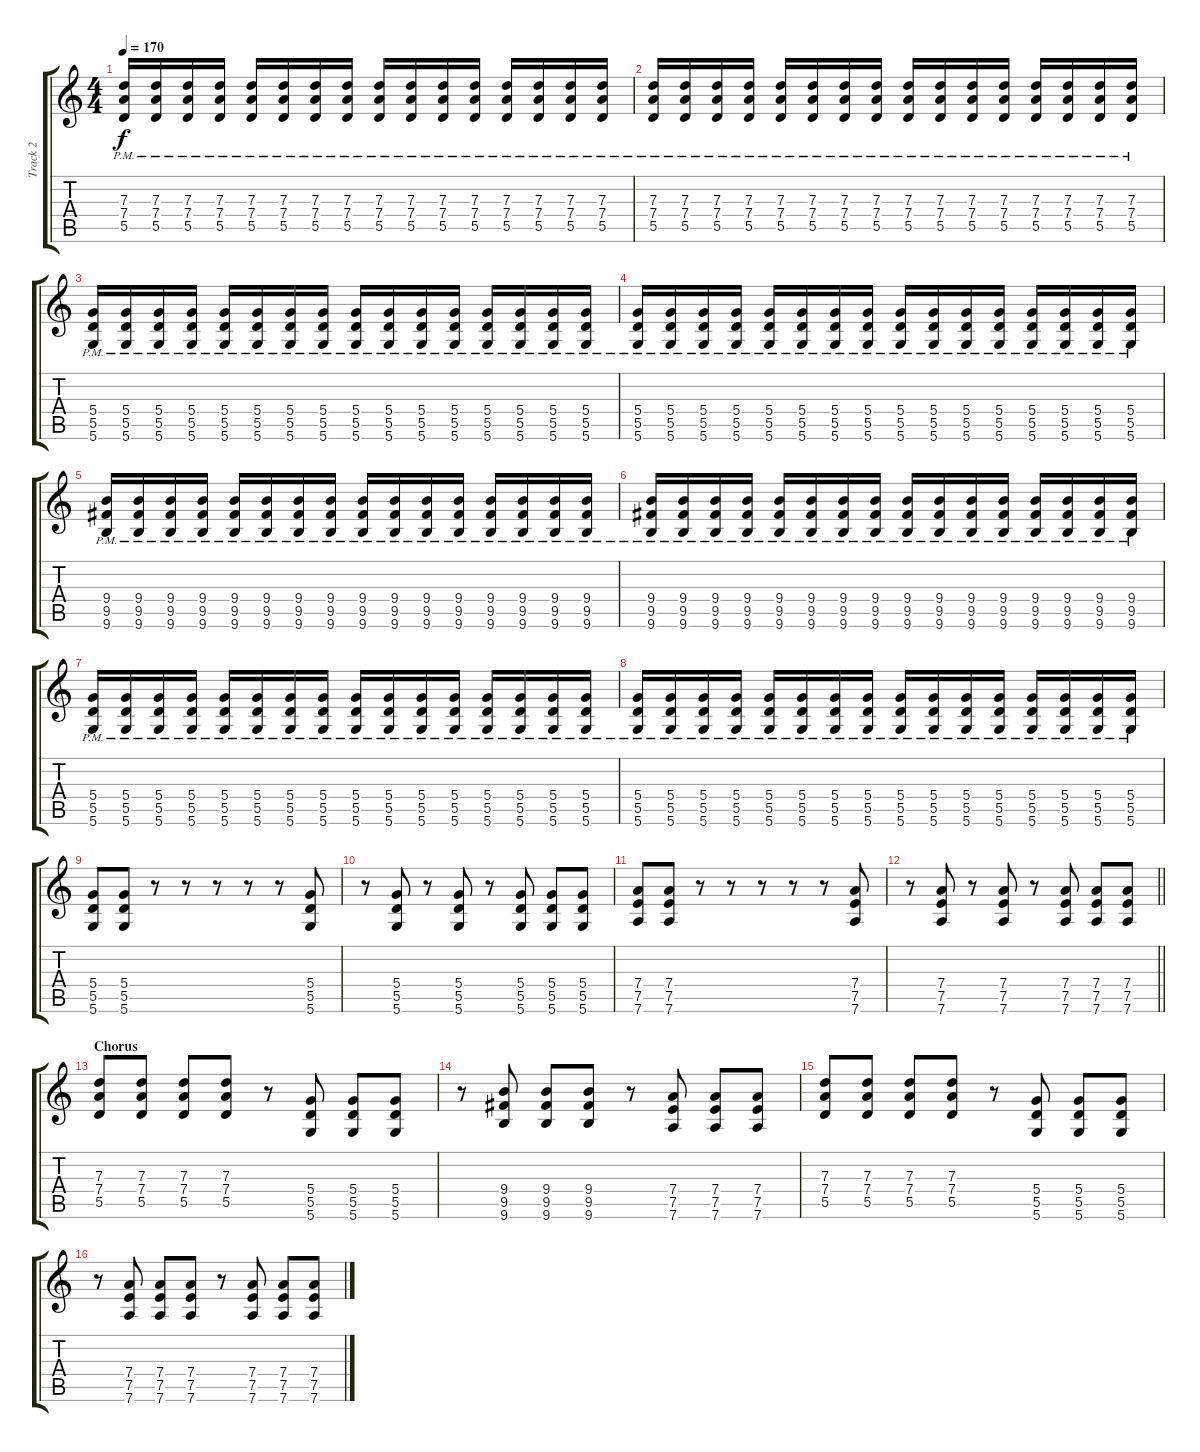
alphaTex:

\track ("Track 2" "Track 2") {instrument overdrivenguitar}
\staff {score tabs}
\tuning (E4 B3 G3 D3 A2 D2) {hide}
\ts (4 4)
\tempo 170
\clef g2
\ks c
(7.3{pm} 7.4{pm} 5.5{pm}).16{dy f volume 5} (7.3{pm} 7.4{pm} 5.5{pm}).16 (7.3{pm} 7.4{pm} 5.5{pm}).16 (7.3{pm} 7.4{pm} 5.5{pm}).16 (7.3{pm} 7.4{pm} 5.5{pm}).16 (7.3{pm} 7.4{pm} 5.5{pm}).16 (7.3{pm} 7.4{pm} 5.5{pm}).16 (7.3{pm} 7.4{pm} 5.5{pm}).16 (7.3{pm} 7.4{pm} 5.5{pm}).16 (7.3{pm} 7.4{pm} 5.5{pm}).16 (7.3{pm} 7.4{pm} 5.5{pm}).16 (7.3{pm} 7.4{pm} 5.5{pm}).16 (7.3{pm} 7.4{pm} 5.5{pm}).16 (7.3{pm} 7.4{pm} 5.5{pm}).16 (7.3{pm} 7.4{pm} 5.5{pm}).16 (7.3{pm} 7.4{pm} 5.5{pm}).16 |
(7.3{pm} 7.4{pm} 5.5{pm}).16 (7.3{pm} 7.4{pm} 5.5{pm}).16 (7.3{pm} 7.4{pm} 5.5{pm}).16 (7.3{pm} 7.4{pm} 5.5{pm}).16 (7.3{pm} 7.4{pm} 5.5{pm}).16 (7.3{pm} 7.4{pm} 5.5{pm}).16 (7.3{pm} 7.4{pm} 5.5{pm}).16 (7.3{pm} 7.4{pm} 5.5{pm}).16 (7.3{pm} 7.4{pm} 5.5{pm}).16 (7.3{pm} 7.4{pm} 5.5{pm}).16 (7.3{pm} 7.4{pm} 5.5{pm}).16 (7.3{pm} 7.4{pm} 5.5{pm}).16 (7.3{pm} 7.4{pm} 5.5{pm}).16 (7.3{pm} 7.4{pm} 5.5{pm}).16 (7.3{pm} 7.4{pm} 5.5{pm}).16 (7.3{pm} 7.4{pm} 5.5{pm}).16 |
(5.4{pm} 5.5{pm} 5.6{pm}).16 (5.4{pm} 5.5{pm} 5.6{pm}).16 (5.4{pm} 5.5{pm} 5.6{pm}).16 (5.4{pm} 5.5{pm} 5.6{pm}).16 (5.4{pm} 5.5{pm} 5.6{pm}).16 (5.4{pm} 5.5{pm} 5.6{pm}).16 (5.4{pm} 5.5{pm} 5.6{pm}).16 (5.4{pm} 5.5{pm} 5.6{pm}).16 (5.4{pm} 5.5{pm} 5.6{pm}).16 (5.4{pm} 5.5{pm} 5.6{pm}).16 (5.4{pm} 5.5{pm} 5.6{pm}).16 (5.4{pm} 5.5{pm} 5.6{pm}).16 (5.4{pm} 5.5{pm} 5.6{pm}).16 (5.4{pm} 5.5{pm} 5.6{pm}).16 (5.4{pm} 5.5{pm} 5.6{pm}).16 (5.4{pm} 5.5{pm} 5.6{pm}).16 |
(5.4{pm} 5.5{pm} 5.6{pm}).16 (5.4{pm} 5.5{pm} 5.6{pm}).16 (5.4{pm} 5.5{pm} 5.6{pm}).16 (5.4{pm} 5.5{pm} 5.6{pm}).16 (5.4{pm} 5.5{pm} 5.6{pm}).16 (5.4{pm} 5.5{pm} 5.6{pm}).16 (5.4{pm} 5.5{pm} 5.6{pm}).16 (5.4{pm} 5.5{pm} 5.6{pm}).16 (5.4{pm} 5.5{pm} 5.6{pm}).16 (5.4{pm} 5.5{pm} 5.6{pm}).16 (5.4{pm} 5.5{pm} 5.6{pm}).16 (5.4{pm} 5.5{pm} 5.6{pm}).16 (5.4{pm} 5.5{pm} 5.6{pm}).16 (5.4{pm} 5.5{pm} 5.6{pm}).16 (5.4{pm} 5.5{pm} 5.6{pm}).16 (5.4{pm} 5.5{pm} 5.6{pm}).16 |
(9.4{pm} 9.5{pm} 9.6{pm}).16 (9.4{pm} 9.5{pm} 9.6{pm}).16 (9.4{pm} 9.5{pm} 9.6{pm}).16 (9.4{pm} 9.5{pm} 9.6{pm}).16 (9.4{pm} 9.5{pm} 9.6{pm}).16 (9.4{pm} 9.5{pm} 9.6{pm}).16 (9.4{pm} 9.5{pm} 9.6{pm}).16 (9.4{pm} 9.5{pm} 9.6{pm}).16 (9.4{pm} 9.5{pm} 9.6{pm}).16 (9.4{pm} 9.5{pm} 9.6{pm}).16 (9.4{pm} 9.5{pm} 9.6{pm}).16 (9.4{pm} 9.5{pm} 9.6{pm}).16 (9.4{pm} 9.5{pm} 9.6{pm}).16 (9.4{pm} 9.5{pm} 9.6{pm}).16 (9.4{pm} 9.5{pm} 9.6{pm}).16 (9.4{pm} 9.5{pm} 9.6{pm}).16 |
(9.4{pm} 9.5{pm} 9.6{pm}).16 (9.4{pm} 9.5{pm} 9.6{pm}).16 (9.4{pm} 9.5{pm} 9.6{pm}).16 (9.4{pm} 9.5{pm} 9.6{pm}).16 (9.4{pm} 9.5{pm} 9.6{pm}).16 (9.4{pm} 9.5{pm} 9.6{pm}).16 (9.4{pm} 9.5{pm} 9.6{pm}).16 (9.4{pm} 9.5{pm} 9.6{pm}).16 (9.4{pm} 9.5{pm} 9.6{pm}).16 (9.4{pm} 9.5{pm} 9.6{pm}).16 (9.4{pm} 9.5{pm} 9.6{pm}).16 (9.4{pm} 9.5{pm} 9.6{pm}).16 (9.4{pm} 9.5{pm} 9.6{pm}).16 (9.4{pm} 9.5{pm} 9.6{pm}).16 (9.4{pm} 9.5{pm} 9.6{pm}).16 (9.4{pm} 9.5{pm} 9.6{pm}).16 |
(5.4{pm} 5.5{pm} 5.6{pm}).16 (5.4{pm} 5.5{pm} 5.6{pm}).16 (5.4{pm} 5.5{pm} 5.6{pm}).16 (5.4{pm} 5.5{pm} 5.6{pm}).16 (5.4{pm} 5.5{pm} 5.6{pm}).16 (5.4{pm} 5.5{pm} 5.6{pm}).16 (5.4{pm} 5.5{pm} 5.6{pm}).16 (5.4{pm} 5.5{pm} 5.6{pm}).16 (5.4{pm} 5.5{pm} 5.6{pm}).16 (5.4{pm} 5.5{pm} 5.6{pm}).16 (5.4{pm} 5.5{pm} 5.6{pm}).16 (5.4{pm} 5.5{pm} 5.6{pm}).16 (5.4{pm} 5.5{pm} 5.6{pm}).16 (5.4{pm} 5.5{pm} 5.6{pm}).16 (5.4{pm} 5.5{pm} 5.6{pm}).16 (5.4{pm} 5.5{pm} 5.6{pm}).16 |
(5.4{pm} 5.5{pm} 5.6{pm}).16 (5.4{pm} 5.5{pm} 5.6{pm}).16 (5.4{pm} 5.5{pm} 5.6{pm}).16 (5.4{pm} 5.5{pm} 5.6{pm}).16 (5.4{pm} 5.5{pm} 5.6{pm}).16 (5.4{pm} 5.5{pm} 5.6{pm}).16 (5.4{pm} 5.5{pm} 5.6{pm}).16 (5.4{pm} 5.5{pm} 5.6{pm}).16 (5.4{pm} 5.5{pm} 5.6{pm}).16 (5.4{pm} 5.5{pm} 5.6{pm}).16 (5.4{pm} 5.5{pm} 5.6{pm}).16 (5.4{pm} 5.5{pm} 5.6{pm}).16 (5.4{pm} 5.5{pm} 5.6{pm}).16 (5.4{pm} 5.5{pm} 5.6{pm}).16 (5.4{pm} 5.5{pm} 5.6{pm}).16 (5.4{pm} 5.5{pm} 5.6{pm}).16 |
(5.4 5.5 5.6).8{volume 12} (5.4 5.5 5.6).8 r.8 r.8 r.8 r.8 r.8 (5.4 5.5 5.6).8 |
r.8 (5.4 5.5 5.6).8 r.8 (5.4 5.5 5.6).8 r.8 (5.4 5.5 5.6).8 (5.4 5.5 5.6).8 (5.4 5.5 5.6).8 |
(7.4 7.5 7.6).8 (7.4 7.5 7.6).8 r.8 r.8 r.8 r.8 r.8 (7.4 7.5 7.6).8 |
\barLineRight lightlight
r.8 (7.4 7.5 7.6).8 r.8 (7.4 7.5 7.6).8 r.8 (7.4 7.5 7.6).8 (7.4 7.5 7.6).8 (7.4 7.5 7.6).8 |
\section ("" "Chorus")
(7.3 7.4 5.5).8{volume 13} (7.3 7.4 5.5).8 (7.3 7.4 5.5).8 (7.3 7.4 5.5).8 r.8 (5.4 5.5 5.6).8 (5.4 5.5 5.6).8 (5.4 5.5 5.6).8 |
r.8 (9.4 9.5 9.6).8 (9.4 9.5 9.6).8 (9.4 9.5 9.6).8 r.8 (7.4 7.5 7.6).8 (7.4 7.5 7.6).8 (7.4 7.5 7.6).8 |
(7.3 7.4 5.5).8 (7.3 7.4 5.5).8 (7.3 7.4 5.5).8 (7.3 7.4 5.5).8 r.8 (5.4 5.5 5.6).8 (5.4 5.5 5.6).8 (5.4 5.5 5.6).8 |
r.8 (7.4 7.5 7.6).8 (7.4 7.5 7.6).8 (7.4 7.5 7.6).8 r.8 (7.4 7.5 7.6).8 (7.4 7.5 7.6).8 (7.4 7.5 7.6).8
